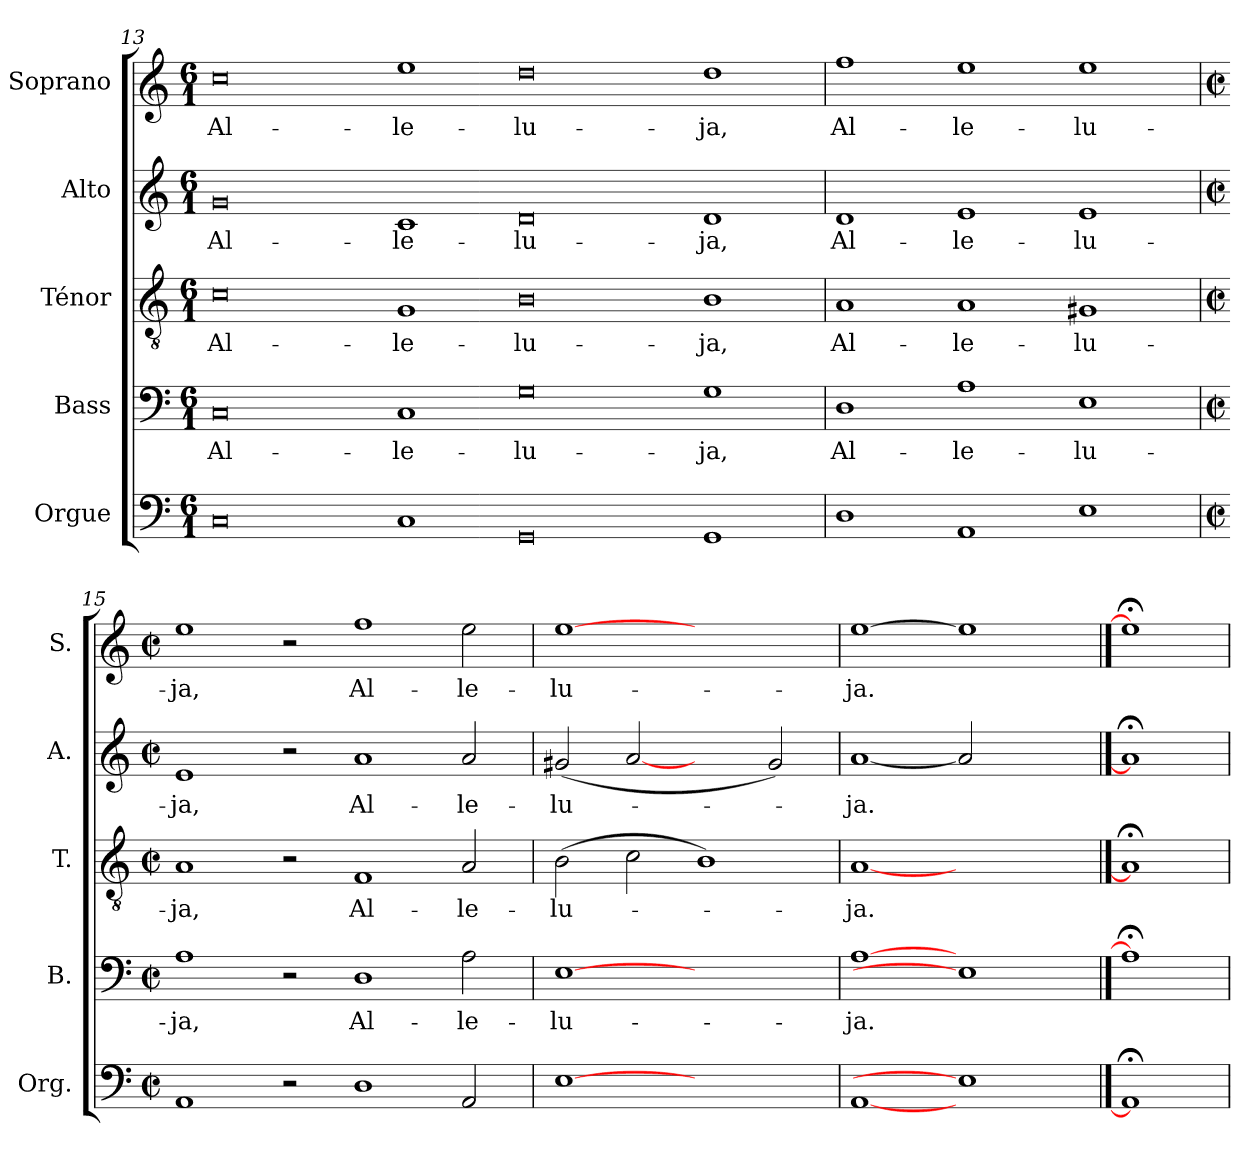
**kern	**kern	**text	**kern	**text	**kern	**text	**kern	**text
*part5	*part4	*part4	*part3	*part3	*part2	*part2	*part1	*part1
*staff5	*staff4	*staff4	*staff3	*staff3	*staff2	*staff2	*staff1	*staff1
*I"Orgue	*I"Bass	*	*I"Ténor	*	*I"Alto	*	*I"Soprano	*
*I'Org.	*I'B.	*	*I'T.	*	*I'A.	*	*I'S.	*
!!LO:PB:g=z
*clefF4	*clefF4	*	*clefGv2	*	*clefG2	*	*clefG2	*
*k[]	*k[]	*	*k[]	*	*k[]	*	*k[]	*
*M6/1	*M6/1	*	*M6/1	*	*M6/1	*	*M6/1	*
=13	=13	=13	=13	=13	=13	=13	=13	=13
!	!	!LO:LY:b	!	!LO:LY:b	!	!LO:LY:b	!	!LO:LY:b
0C	0C	Al-	0c	Al-	0g	Al-	0cc	Al-
!	!	!LO:LY:b	!	!LO:LY:b	!	!LO:LY:b	!	!LO:LY:b
1C	1C	-le-	1G	-le-	1c	-le-	1ee	-le-
!	!	!LO:LY:b	!	!LO:LY:b	!	!LO:LY:b	!	!LO:LY:b
0GG	0G	-lu-	0B	-lu-	0d	-lu-	0dd	-lu-
!	!	!LO:LY:b	!	!LO:LY:b	!	!LO:LY:b	!	!LO:LY:b
1GG	1G	-ja,	1B	-ja,	1d	-ja,	1dd	-ja,
=14	=14	=14	=14	=14	=14	=14	=14	=14
!	!	!LO:LY:b	!	!LO:LY:b	!	!LO:LY:b	!	!LO:LY:b
1D	1D	Al-	1A	Al-	1d	Al-	1ff	Al-
!	!	!LO:LY:b	!	!LO:LY:b	!	!LO:LY:b	!	!LO:LY:b
1AA	1A	-le-	1A	-le-	1e	-le-	1ee	-le-
!	!	!LO:LY:b	!	!LO:LY:b	!	!LO:LY:b	!	!LO:LY:b
1E	1E	-lu-	1G#X	-lu-	1e	-lu-	1ee	-lu-
!!LO:LB:g=z
=15	=15	=15	=15	=15	=15	=15	=15	=15
*M2/2	*M2/2	*	*M2/2	*	*M2/2	*	*M2/2	*
*met(c|)	*met(c|)	*	*met(c|)	*	*met(c|)	*	*met(c|)	*
*	*	*	*	*	*	*	*MM160	*
!	!	!LO:LY:b	!	!LO:LY:b	!	!LO:LY:b	!	!LO:LY:b
1AA	1A	-ja,	1A	-ja,	1e	-ja,	1ee	-ja,
2r	2r	.	2r	.	2r	.	2r	.
!	!	!LO:LY:b	!	!LO:LY:b	!	!LO:LY:b	!	!LO:LY:b
1D	1D	Al-	1F	Al-	1a	Al-	1ff	Al-
!	!	!LO:LY:b	!	!LO:LY:b	!	!LO:LY:b	!	!LO:LY:b
2AA/	2A\	-le-	2A/	-le-	2a/	-le-	2ee\	-le-
=16	=16	=16	=16	=16	=16	=16	=16	=16
!	!	!LO:LY:b	!	!LO:LY:b	!	!LO:LY:b	!	!LO:LY:b
[1E	[1E	-lu-	(2B\	-lu-	(2g#X/	-lu-	[1ee	-lu-
.	.	.	2c\	.	[2a	.	.	.
1ryy	1ryy	.	1B)	.	2ryy	.	1ryy	.
.	.	.	.	.	2g#/)	.	.	.
=17	=17	=17	=17	=17	=17	=17	=17	=17
!	!	!LO:LY:b	!	!LO:LY:b	!	!LO:LY:b	!	!LO:LY:b
[1AA	[1A	-ja.	[1A	-ja.	[1a	-ja.	[1ee	-ja.
1E]	1E]	.	1ryy	.	2a]	.	1ee]	.
.	.	.	.	.	2ryy	.	.	.
==18	==18	==18	==18	==18	==18	==18	==18	==18
1AA;<]	1A;<]	.	1A;<]	.	1a;<]	.	1ee;<]	.
=	=	=	=	=	=	=	=	=
*-	*-	*-	*-	*-	*-	*-	*-	*-
